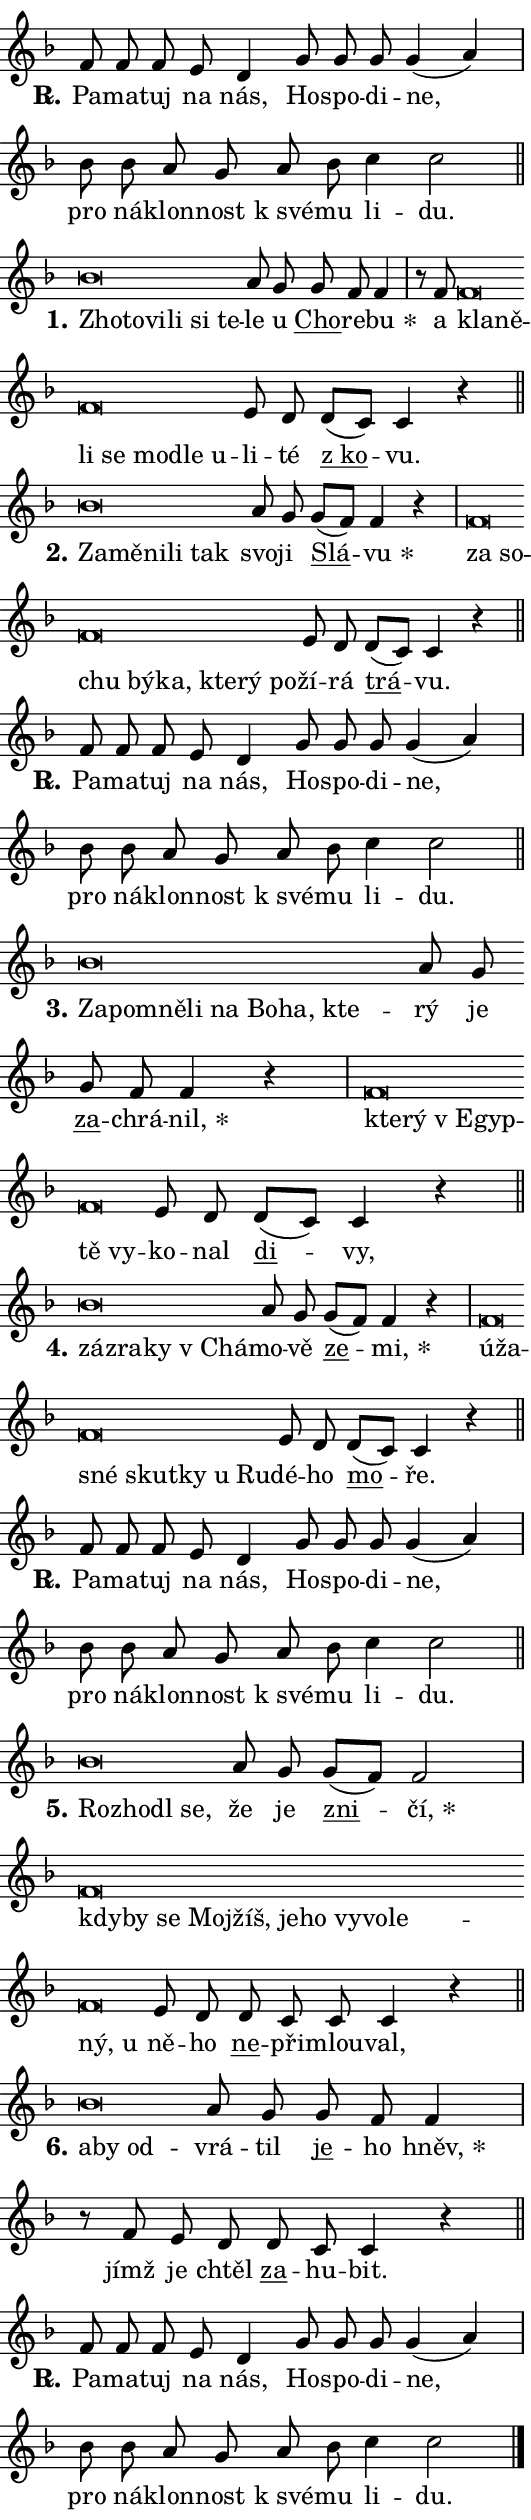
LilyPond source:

\version "2.24.0"
\header { tagline = "" }
\paper {
  indent = 0\cm
  top-margin = 0\cm
  right-margin = 0.13\cm % to fit lyric hyphens
  bottom-margin = 0\cm
  left-margin = 0\cm
  paper-width = 9\cm
  page-breaking = #ly:one-page-breaking
  system-system-spacing.basic-distance = #11
  score-system-spacing.basic-distance = #11
  ragged-last = ##f
}


%% Author: Thomas Morley
%% https://lists.gnu.org/archive/html/lilypond-user/2020-05/msg00002.html
#(define (line-position grob)
"Returns position of @var[grob} in current system:
   @code{'start}, if at first time-step
   @code{'end}, if at last time-step
   @code{'middle} otherwise
"
  (let* ((col (ly:item-get-column grob))
         (ln (ly:grob-object col 'left-neighbor))
         (rn (ly:grob-object col 'right-neighbor))
         (col-to-check-left (if (ly:grob? ln) ln col))
         (col-to-check-right (if (ly:grob? rn) rn col))
         (break-dir-left
           (and
             (ly:grob-property col-to-check-left 'non-musical #f)
             (ly:item-break-dir col-to-check-left)))
         (break-dir-right
           (and
             (ly:grob-property col-to-check-right 'non-musical #f)
             (ly:item-break-dir col-to-check-right))))
        (cond ((eqv? 1 break-dir-left) 'start)
              ((eqv? -1 break-dir-right) 'end)
              (else 'middle))))

#(define (tranparent-at-line-position vctor)
  (lambda (grob)
  "Relying on @code{line-position} select the relevant enry from @var{vctor}.
Used to determine transparency,"
    (case (line-position grob)
      ((end) (not (vector-ref vctor 0)))
      ((middle) (not (vector-ref vctor 1)))
      ((start) (not (vector-ref vctor 2))))))

noteHeadBreakVisibility =
#(define-music-function (break-visibility)(vector?)
"Makes @code{NoteHead}s transparent relying on @var{break-visibility}"
#{
  \override NoteHead.transparent =
    #(tranparent-at-line-position break-visibility)
#})

#(define delete-ledgers-for-transparent-note-heads
  (lambda (grob)
    "Reads whether a @code{NoteHead} is transparent.
If so this @code{NoteHead} is removed from @code{'note-heads} from
@var{grob}, which is supposed to be @code{LedgerLineSpanner}.
As a result ledgers are not printed for this @code{NoteHead}"
    (let* ((nhds-array (ly:grob-object grob 'note-heads))
           (nhds-list
             (if (ly:grob-array? nhds-array)
                 (ly:grob-array->list nhds-array)
                 '()))
           ;; Relies on the transparent-property being done before
           ;; Staff.LedgerLineSpanner.after-line-breaking is executed.
           ;; This is fragile ...
           (to-keep
             (remove
               (lambda (nhd)
                 (ly:grob-property nhd 'transparent #f))
               nhds-list)))
      ;; TODO find a better method to iterate over grob-arrays, similiar
      ;; to filter/remove etc for lists
      ;; For now rebuilt from scratch
      (set! (ly:grob-object grob 'note-heads)  '())
      (for-each
        (lambda (nhd)
          (ly:pointer-group-interface::add-grob grob 'note-heads nhd))
        to-keep))))

squashNotes = {
  \override NoteHead.X-extent = #'(-0.2 . 0.2)
  \override NoteHead.Y-extent = #'(-0.75 . 0)
  \override NoteHead.stencil =
    #(lambda (grob)
       (let ((pos (ly:grob-property grob 'staff-position)))
         (begin
           (if (< pos -7) (display "ERROR: Lower brevis then expected\n") (display ""))
           (if (<= pos -6) ly:text-interface::print ly:note-head::print))))
}
unSquashNotes = {
  \revert NoteHead.X-extent
  \revert NoteHead.Y-extent
  \revert NoteHead.stencil
}

hideNotes = \noteHeadBreakVisibility #begin-of-line-visible
unHideNotes = \noteHeadBreakVisibility #all-visible

% work-around for resetting accidentals
% https://lilypond.org/doc/v2.23/Documentation/notation/displaying-rhythms#unmetered-music
cadenzaMeasure = {
  \cadenzaOff
  \partial 1024 s1024
  \cadenzaOn
}

#(define-markup-command (accent layout props text) (markup?)
  "Underline accented syllable"
  (interpret-markup layout props
    #{\markup \override #'(offset . 4.3) \underline { #text }#}))

responsum = \markup \concat {
  "R" \hspace #-1.05 \path #0.1 #'((moveto 0 0.07) (lineto 0.9 0.8)) \hspace #0.05 "."
}

spaceSize = #0.6828661417322834 % exact space size for TeX Gyre Schola

\layout {
  \context {
    \Staff
    \remove "Time_signature_engraver"
    \override LedgerLineSpanner.after-line-breaking = #delete-ledgers-for-transparent-note-heads
  }
  \context {
    \Lyrics {
      \override LyricSpace.minimum-distance = \spaceSize
      \override LyricText.font-name = #"TeX Gyre Schola"
      \override LyricText.font-size = 1
      \override StanzaNumber.font-name = #"TeX Gyre Schola Bold"
      \override StanzaNumber.font-size = 1
    }
  }
  \context {
    \Score 
    \override NoteHead.text =
      #(lambda (grob) 
        (let ((pos (ly:grob-property grob 'staff-position)))
          #{\markup {
            \combine
              \halign #-0.55 \raise #(if (= pos -6) 0 0.5) \override #'(thickness . 2) \draw-line #'(3.2 . 0)
              \musicglyph "noteheads.sM1"
          }#}))
  }
}

% magnetic-lyrics.ily
%
%   written by
%     Jean Abou Samra <jean@abou-samra.fr>
%     Werner Lemberg <wl@gnu.org>
%
%   adapted by
%     Jiri Hon <jiri.hon@gmail.com>
%
% Version 2022-Apr-15

% https://www.mail-archive.com/lilypond-user@gnu.org/msg149350.html

#(define (Left_hyphen_pointer_engraver context)
   "Collect syllable-hyphen-syllable occurrences in lyrics and store
them in properties.  This engraver only looks to the left.  For
example, if the lyrics input is @code{foo -- bar}, it does the
following.

@itemize @bullet
@item
Set the @code{text} property of the @code{LyricHyphen} grob between
@q{foo} and @q{bar} to @code{foo}.

@item
Set the @code{left-hyphen} property of the @code{LyricText} grob with
text @q{foo} to the @code{LyricHyphen} grob between @q{foo} and
@q{bar}.
@end itemize

Use this auxiliary engraver in combination with the
@code{lyric-@/text::@/apply-@/magnetic-@/offset!} hook."
   (let ((hyphen #f)
         (text #f))
     (make-engraver
      (acknowledgers
       ((lyric-syllable-interface engraver grob source-engraver)
        (set! text grob)))
      (end-acknowledgers
       ((lyric-hyphen-interface engraver grob source-engraver)
        ;(when (not (grob::has-interface grob 'lyric-space-interface))
          (set! hyphen grob)));)
      ((stop-translation-timestep engraver)
       (when (and text hyphen)
         (ly:grob-set-object! text 'left-hyphen hyphen))
       (set! text #f)
       (set! hyphen #f)))))

#(define (lyric-text::apply-magnetic-offset! grob)
   "If the space between two syllables is less than the value in
property @code{LyricText@/.details@/.squash-threshold}, move the right
syllable to the left so that it gets concatenated with the left
syllable.

Use this function as a hook for
@code{LyricText@/.after-@/line-@/breaking} if the
@code{Left_@/hyphen_@/pointer_@/engraver} is active."
   (let ((hyphen (ly:grob-object grob 'left-hyphen #f)))
     (when hyphen
       (let ((left-text (ly:spanner-bound hyphen LEFT)))
         (when (grob::has-interface left-text 'lyric-syllable-interface)
           (let* ((common (ly:grob-common-refpoint grob left-text X))
                  (this-x-ext (ly:grob-extent grob common X))
                  (left-x-ext
                   (begin
                     ;; Trigger magnetism for left-text.
                     (ly:grob-property left-text 'after-line-breaking)
                     (ly:grob-extent left-text common X)))
                  ;; `delta` is the gap width between two syllables.
                  (delta (- (interval-start this-x-ext)
                            (interval-end left-x-ext)))
                  (details (ly:grob-property grob 'details))
                  (threshold (assoc-get 'squash-threshold details 0.2)))
             (when (< delta threshold)
               (let* (;; We have to manipulate the input text so that
                      ;; ligatures crossing syllable boundaries are not
                      ;; disabled.  For languages based on the Latin
                      ;; script this is essentially a beautification.
                      ;; However, for non-Western scripts it can be a
                      ;; necessity.
                      (lt (ly:grob-property left-text 'text))
                      (rt (ly:grob-property grob 'text))
                      (is-space (grob::has-interface hyphen 'lyric-space-interface))
                      (space (if is-space " " ""))
                      (extra-delta (if is-space spaceSize 0))
                      ;; Append new syllable.
                      (ltrt-space (if (and (string? lt) (string? rt))
                                (string-append lt space rt)
                                (make-concat-markup (list lt space rt))))
                      ;; Right-align `ltrt` to the right side.
                      (ltrt-space-markup (grob-interpret-markup
                               grob
                               (make-translate-markup
                                (cons (interval-length this-x-ext) 0)
                                (make-right-align-markup ltrt-space)))))
                 (begin
                   ;; Don't print `left-text`.
                   (ly:grob-set-property! left-text 'stencil #f)
                   ;; Set text and stencil (which holds all collected
                   ;; syllables so far) and shift it to the left.
                   (ly:grob-set-property! grob 'text ltrt-space)
                   (ly:grob-set-property! grob 'stencil ltrt-space-markup)
                   (ly:grob-translate-axis! grob (- (- delta extra-delta)) X))))))))))


#(define (lyric-hyphen::displace-bounds-first grob)
   ;; Make very sure this callback isn't triggered too early.
   (let ((left (ly:spanner-bound grob LEFT))
         (right (ly:spanner-bound grob RIGHT)))
     (ly:grob-property left 'after-line-breaking)
     (ly:grob-property right 'after-line-breaking)
     (ly:lyric-hyphen::print grob)))

squashThreshold = #0.4

\layout {
  \context {
    \Lyrics
    \consists #Left_hyphen_pointer_engraver
    \override LyricText.after-line-breaking =
      #lyric-text::apply-magnetic-offset!
    \override LyricHyphen.stencil = #lyric-hyphen::displace-bounds-first
    \override LyricText.details.squash-threshold = \squashThreshold
    \override LyricHyphen.minimum-distance = 0
    \override LyricHyphen.minimum-length = \squashThreshold
  }
}

squashText = \override LyricText.details.squash-threshold = 9999
unSquashText = \override LyricText.details.squash-threshold = \squashThreshold

leftText = \override LyricText.self-alignment-X = #LEFT
unLeftText = \revert LyricText.self-alignment-X

starOffset = #(lambda (grob) 
                (let ((x_offset (ly:self-alignment-interface::aligned-on-x-parent grob)))
                  (if (= x_offset 0) 0 (+ x_offset 1.2))))

star = #(define-music-function (syllable)(string?)
"Append star separator at the end of a syllable"
#{
  \once \override LyricText.X-offset = #starOffset
  \lyricmode { \markup {
    #syllable
    \override #'((font-name . "TeX Gyre Schola Bold")) \hspace #0.2 \lower #0.65 \larger "*"
  } }
#})

starAccent = #(define-music-function (syllable)(string?)
"Append star separator at the end of a syllable and make accent"
#{
  \once \override LyricText.X-offset = #starOffset
  \lyricmode { \markup {
    \accent #syllable
    \override #'((font-name . "TeX Gyre Schola Bold")) \hspace #0.2 \lower #0.65 \larger "*"
  } }
#})

breath = #(define-music-function (syllable)(string?)
"Append breathing indicator at the end of a syllable"
#{
  \lyricmode { \markup { #syllable "+" } }
#})

optionalBreath = #(define-music-function (syllable)(string?)
"Append optional breathing indicator at the end of a syllable"
#{
  \lyricmode { \markup { #syllable "(+)" } }
#})


\score {
    <<
        \new Voice = "melody" { \cadenzaOn \key f \major \relative { f'8 f f e d4 \bar "" g8 g g \bar "" g4( a) \cadenzaMeasure \bar "|" bes8 bes a g \bar "" a bes c4 c2 \cadenzaMeasure \bar "||" \break } }
        \new Lyrics \lyricsto "melody" { \lyricmode { \set stanza = \responsum
Pa -- ma -- tuj na nás, Ho -- spo -- di -- ne, pro ná -- klon -- nost "k své" -- mu li -- du. } }
    >>
    \layout {}
}

\score {
    <<
        \new Voice = "melody" { \cadenzaOn \key f \major \relative { \squashNotes bes'\breve*1/16 \hideNotes \breve*1/16 \bar "" \breve*1/16 \bar "" \breve*1/16 \bar "" \breve*1/16 \breve*1/16 \bar "" \unHideNotes \unSquashNotes a8 g \bar "" g f f4 \cadenzaMeasure \bar "|" r8 f \squashNotes f\breve*1/16 \hideNotes \breve*1/16 \bar "" \breve*1/16 \bar "" \breve*1/16 \bar "" \breve*1/16 \bar "" \breve*1/16 \breve*1/16 \bar "" \unHideNotes \unSquashNotes e8 d \bar "" d[( c)] c4 r \cadenzaMeasure \bar "||" \break } }
        \new Lyrics \lyricsto "melody" { \lyricmode { \set stanza = "1."
\leftText Zho -- \squashText to -- vi -- li si te -- \unLeftText \unSquashText le u \markup \accent Cho -- re -- \star bu a \leftText kla -- \squashText ně -- li se mo -- dle u -- \unLeftText \unSquashText li -- té \markup \accent "z ko" -- vu. } }
    >>
    \layout {}
}

\score {
    <<
        \new Voice = "melody" { \cadenzaOn \key f \major \relative { \squashNotes bes'\breve*1/16 \hideNotes \breve*1/16 \bar "" \breve*1/16 \bar "" \breve*1/16 \breve*1/16 \bar "" \unHideNotes \unSquashNotes a8 g \bar "" g[( f)] f4 r \cadenzaMeasure \bar "|" \squashNotes f\breve*1/16 \hideNotes \breve*1/16 \bar "" \breve*1/16 \bar "" \breve*1/16 \bar "" \breve*1/16 \bar "" \breve*1/16 \bar "" \breve*1/16 \breve*1/16 \bar "" \unHideNotes \unSquashNotes e8 d \bar "" d[( c)] c4 r \cadenzaMeasure \bar "||" \break } }
        \new Lyrics \lyricsto "melody" { \lyricmode { \set stanza = "2."
\leftText Za -- \squashText mě -- ni -- li tak \unLeftText \unSquashText svo -- ji \markup \accent Slá -- \star vu \leftText za \squashText so -- chu bý -- ka, kte -- rý po -- \unLeftText \unSquashText ží -- rá \markup \accent trá -- vu. } }
    >>
    \layout {}
}

\score {
    <<
        \new Voice = "melody" { \cadenzaOn \key f \major \relative { f'8 f f e d4 \bar "" g8 g g \bar "" g4( a) \cadenzaMeasure \bar "|" bes8 bes a g \bar "" a bes c4 c2 \cadenzaMeasure \bar "||" \break } }
        \new Lyrics \lyricsto "melody" { \lyricmode { \set stanza = \responsum
Pa -- ma -- tuj na nás, Ho -- spo -- di -- ne, pro ná -- klon -- nost "k své" -- mu li -- du. } }
    >>
    \layout {}
}

\score {
    <<
        \new Voice = "melody" { \cadenzaOn \key f \major \relative { \squashNotes bes'\breve*1/16 \hideNotes \breve*1/16 \bar "" \breve*1/16 \bar "" \breve*1/16 \bar "" \breve*1/16 \bar "" \breve*1/16 \bar "" \breve*1/16 \breve*1/16 \bar "" \unHideNotes \unSquashNotes a8 g \bar "" g f f4 r \cadenzaMeasure \bar "|" \squashNotes f\breve*1/16 \hideNotes \breve*1/16 \bar "" \breve*1/16 \bar "" \breve*1/16 \bar "" \breve*1/16 \breve*1/16 \bar "" \unHideNotes \unSquashNotes e8 d \bar "" d[( c)] c4 r \cadenzaMeasure \bar "||" \break } }
        \new Lyrics \lyricsto "melody" { \lyricmode { \set stanza = "3."
\leftText Za -- \squashText po -- mně -- li na Bo -- ha, kte -- \unLeftText \unSquashText rý je \markup \accent za -- chrá -- \star nil, \leftText kte -- \squashText rý "v E" -- gyp -- tě vy -- \unLeftText \unSquashText ko -- nal \markup \accent di -- vy, } }
    >>
    \layout {}
}

\score {
    <<
        \new Voice = "melody" { \cadenzaOn \key f \major \relative { \squashNotes bes'\breve*1/16 \hideNotes \breve*1/16 \bar "" \breve*1/16 \breve*1/16 \bar "" \unHideNotes \unSquashNotes a8 g \bar "" g[( f)] f4 r \cadenzaMeasure \bar "|" \squashNotes f\breve*1/16 \hideNotes \breve*1/16 \bar "" \breve*1/16 \bar "" \breve*1/16 \bar "" \breve*1/16 \bar "" \breve*1/16 \breve*1/16 \bar "" \unHideNotes \unSquashNotes e8 d \bar "" d[( c)] c4 r \cadenzaMeasure \bar "||" \break } }
        \new Lyrics \lyricsto "melody" { \lyricmode { \set stanza = "4."
\leftText zá -- \squashText zra -- ky "v Chá" -- \unLeftText \unSquashText mo -- vě \markup \accent ze -- \star mi, \leftText ú -- \squashText ža -- sné skut -- ky u Ru -- \unLeftText \unSquashText dé -- ho \markup \accent mo -- ře. } }
    >>
    \layout {}
}

\score {
    <<
        \new Voice = "melody" { \cadenzaOn \key f \major \relative { f'8 f f e d4 \bar "" g8 g g \bar "" g4( a) \cadenzaMeasure \bar "|" bes8 bes a g \bar "" a bes c4 c2 \cadenzaMeasure \bar "||" \break } }
        \new Lyrics \lyricsto "melody" { \lyricmode { \set stanza = \responsum
Pa -- ma -- tuj na nás, Ho -- spo -- di -- ne, pro ná -- klon -- nost "k své" -- mu li -- du. } }
    >>
    \layout {}
}

\score {
    <<
        \new Voice = "melody" { \cadenzaOn \key f \major \relative { \squashNotes bes'\breve*1/16 \hideNotes \breve*1/16 \bar "" \breve*1/16 \breve*1/16 \bar "" \unHideNotes \unSquashNotes a8 g \bar "" g[( f)] f2 \cadenzaMeasure \bar "|" \squashNotes f\breve*1/16 \hideNotes \breve*1/16 \bar "" \breve*1/16 \bar "" \breve*1/16 \bar "" \breve*1/16 \bar "" \breve*1/16 \bar "" \breve*1/16 \bar "" \breve*1/16 \bar "" \breve*1/16 \bar "" \breve*1/16 \bar "" \breve*1/16 \breve*1/16 \bar "" \unHideNotes \unSquashNotes e8 d \bar "" d c c c4 r \cadenzaMeasure \bar "||" \break } }
        \new Lyrics \lyricsto "melody" { \lyricmode { \set stanza = "5."
\leftText Roz -- \squashText ho -- dl se, \unLeftText \unSquashText že je \markup \accent zni -- \star čí, \leftText kdy -- \squashText by se Moj -- žíš, je -- ho vy -- vo -- le -- ný, u \unLeftText \unSquashText ně -- ho \markup \accent ne -- při -- mlou -- val, } }
    >>
    \layout {}
}

\score {
    <<
        \new Voice = "melody" { \cadenzaOn \key f \major \relative { \squashNotes bes'\breve*1/16 \hideNotes \breve*1/16 \breve*1/16 \bar "" \unHideNotes \unSquashNotes a8 g \bar "" g f f4 \cadenzaMeasure \bar "|" r8 f8 e8 d \bar "" d c c4 r \cadenzaMeasure \bar "||" \break } }
        \new Lyrics \lyricsto "melody" { \lyricmode { \set stanza = "6."
\leftText a -- \squashText by od -- \unLeftText \unSquashText vrá -- til \markup \accent je -- ho \star hněv, jímž je chtěl \markup \accent za -- hu -- bit. } }
    >>
    \layout {}
}

\score {
    <<
        \new Voice = "melody" { \cadenzaOn \key f \major \relative { f'8 f f e d4 \bar "" g8 g g \bar "" g4( a) \cadenzaMeasure \bar "|" bes8 bes a g \bar "" a bes c4 c2 \cadenzaMeasure \bar "||" \break } \bar "|." }
        \new Lyrics \lyricsto "melody" { \lyricmode { \set stanza = \responsum
Pa -- ma -- tuj na nás, Ho -- spo -- di -- ne, pro ná -- klon -- nost "k své" -- mu li -- du. } }
    >>
    \layout {}
}
